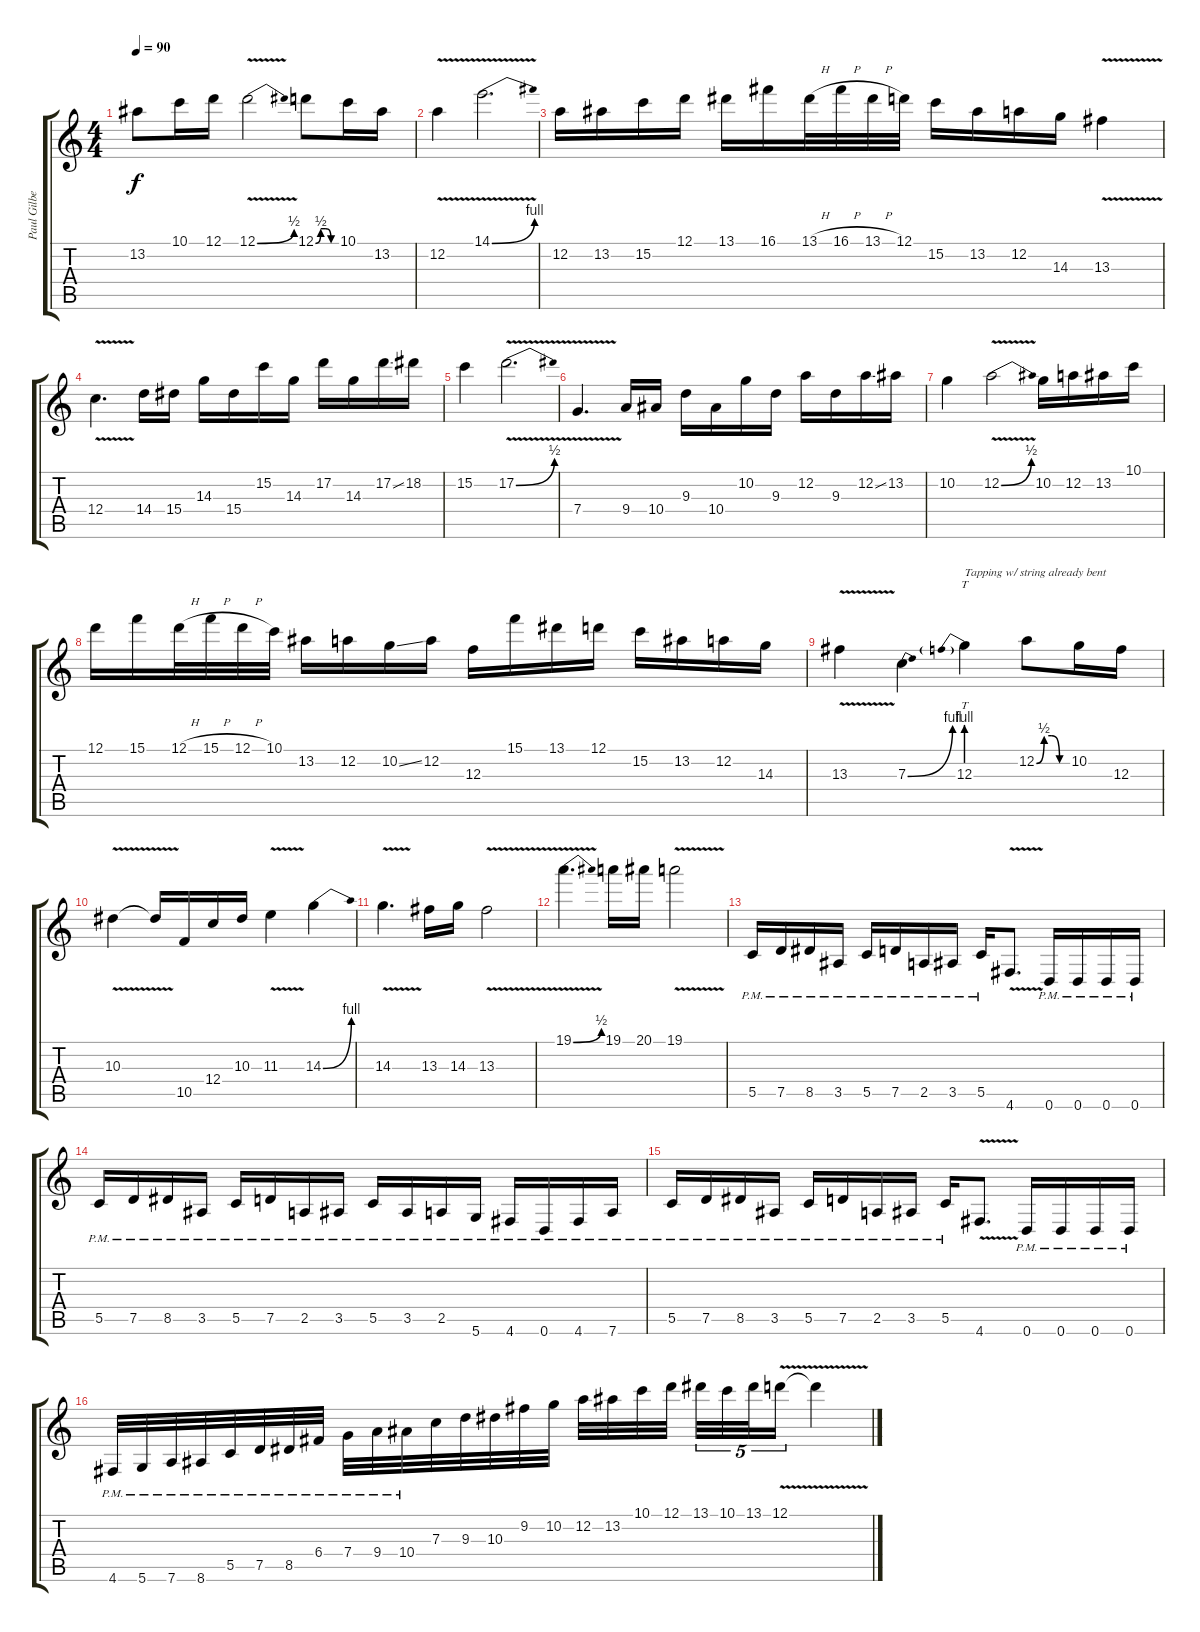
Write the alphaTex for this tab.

\track ("Paul Gilbert (Lead Guitar)" "Paul Gilbe") {instrument distortionguitar}
\staff {score tabs}
\tuning (D4 A3 F3 C3 G2 D2) {hide}
\ts (4 4)
\tempo 90
\clef g2
\ks c
13.2.8{dy f} 10.1.16 12.1.16 12.1{be (bend 0 0 60 2) v}.2 12.1{be (custom 0 0 15 2 30 2 45 0 60 0)}.8 10.1.16 13.2.16 |
12.2{v}.4 14.1{be (bend 0 0 60 4) v}.2{d} |
12.2.16 13.2.16 15.2.16 12.1.16 13.1.16 16.1.16 13.1{h}.32 16.1{h}.32 13.1{h}.32 12.1.32 15.2.16 13.2.16 12.2.16 14.3.16 13.3{v}.4 |
12.4{v}.4{d} 14.4.16 15.4.16 14.3.16 15.4.16 15.2.16 14.3.16 17.2.16 14.3.16 17.2{ss}.16 18.2.16 |
15.2.4 17.2{be (bend 0 0 60 2) v}.2{d} |
7.4{v}.4{d} 9.4.16 10.4.16 9.3.16 10.4.16 10.2.16 9.3.16 12.2.16 9.3.16 12.2{ss}.16 13.2.16 |
10.2.4 12.2{be (bend 0 0 60 2) v}.2 10.2.16 12.2.16 13.2.16 10.1.16 |
12.1.16 15.1.16 12.1{h}.32 15.1{h}.32 12.1{h}.32 10.1.32 13.2.16 12.2.16 10.2{ss}.16 12.2.16 12.3.16 15.1.16 13.1.16 12.1.16 15.2.16 13.2.16 12.2.16 14.3.16 |
13.3{v}.4 7.3{be (bend 0 0 60 4)}.4 12.3{be (prebend 0 4 60 4)}.4{tt txt "Tapping w/ string already bent"} 12.2{be (custom 0 0 15 2 30 2 45 0 60 0)}.8 10.2.16 12.3.16 |
10.3{v}.4 10.3{t}.16 10.5.16 12.4.16 10.3.16 11.3{v}.4 14.3{be (bend 0 0 60 4)}.4 |
14.3{v}.4{d} 13.3.16 14.3.16 13.3{v}.2 |
19.1{be (bend 0 0 60 2) v}.4{d} 19.1.16 20.1.16 19.1{v}.2 |
5.5{pm}.16 7.5{pm}.16 8.5{pm}.16 3.5{pm}.16 5.5{pm}.16 7.5{pm}.16 2.5{pm}.16 3.5{pm}.16 5.5{pm}.16 4.6{v}.8{d} 0.6{pm}.16 0.6{pm}.16 0.6{pm}.16 0.6{pm}.16 |
5.5{pm}.16 7.5{pm}.16 8.5{pm}.16 3.5{pm}.16 5.5{pm}.16 7.5{pm}.16 2.5{pm}.16 3.5{pm}.16 5.5{pm}.16 3.5{pm}.16 2.5{pm}.16 5.6{pm}.16 4.6{pm}.16 0.6{pm}.16 4.6{pm}.16 7.6{pm}.16 |
5.5{pm}.16 7.5{pm}.16 8.5{pm}.16 3.5{pm}.16 5.5{pm}.16 7.5{pm}.16 2.5{pm}.16 3.5{pm}.16 5.5{pm}.16 4.6{v}.8{d} 0.6{pm}.16 0.6{pm}.16 0.6{pm}.16 0.6{pm}.16 |
4.6{pm}.32 5.6{pm}.32 7.6{pm}.32 8.6{pm}.32 5.5{pm}.32 7.5{pm}.32 8.5{pm}.32 6.4{pm}.32 7.4{pm}.32 9.4{pm}.32 10.4{pm}.32 7.3.32 9.3.32 10.3.32 9.2.32 10.2.32 12.2.32 13.2.32 10.1.32 12.1.32{beam splitsecondary} 13.1.32{tu (5 4)} 10.1.32{tu (5 4)} 13.1.32{tu (5 4)} 12.1{v}.16{tu (5 4)} 12.1{t}.4
